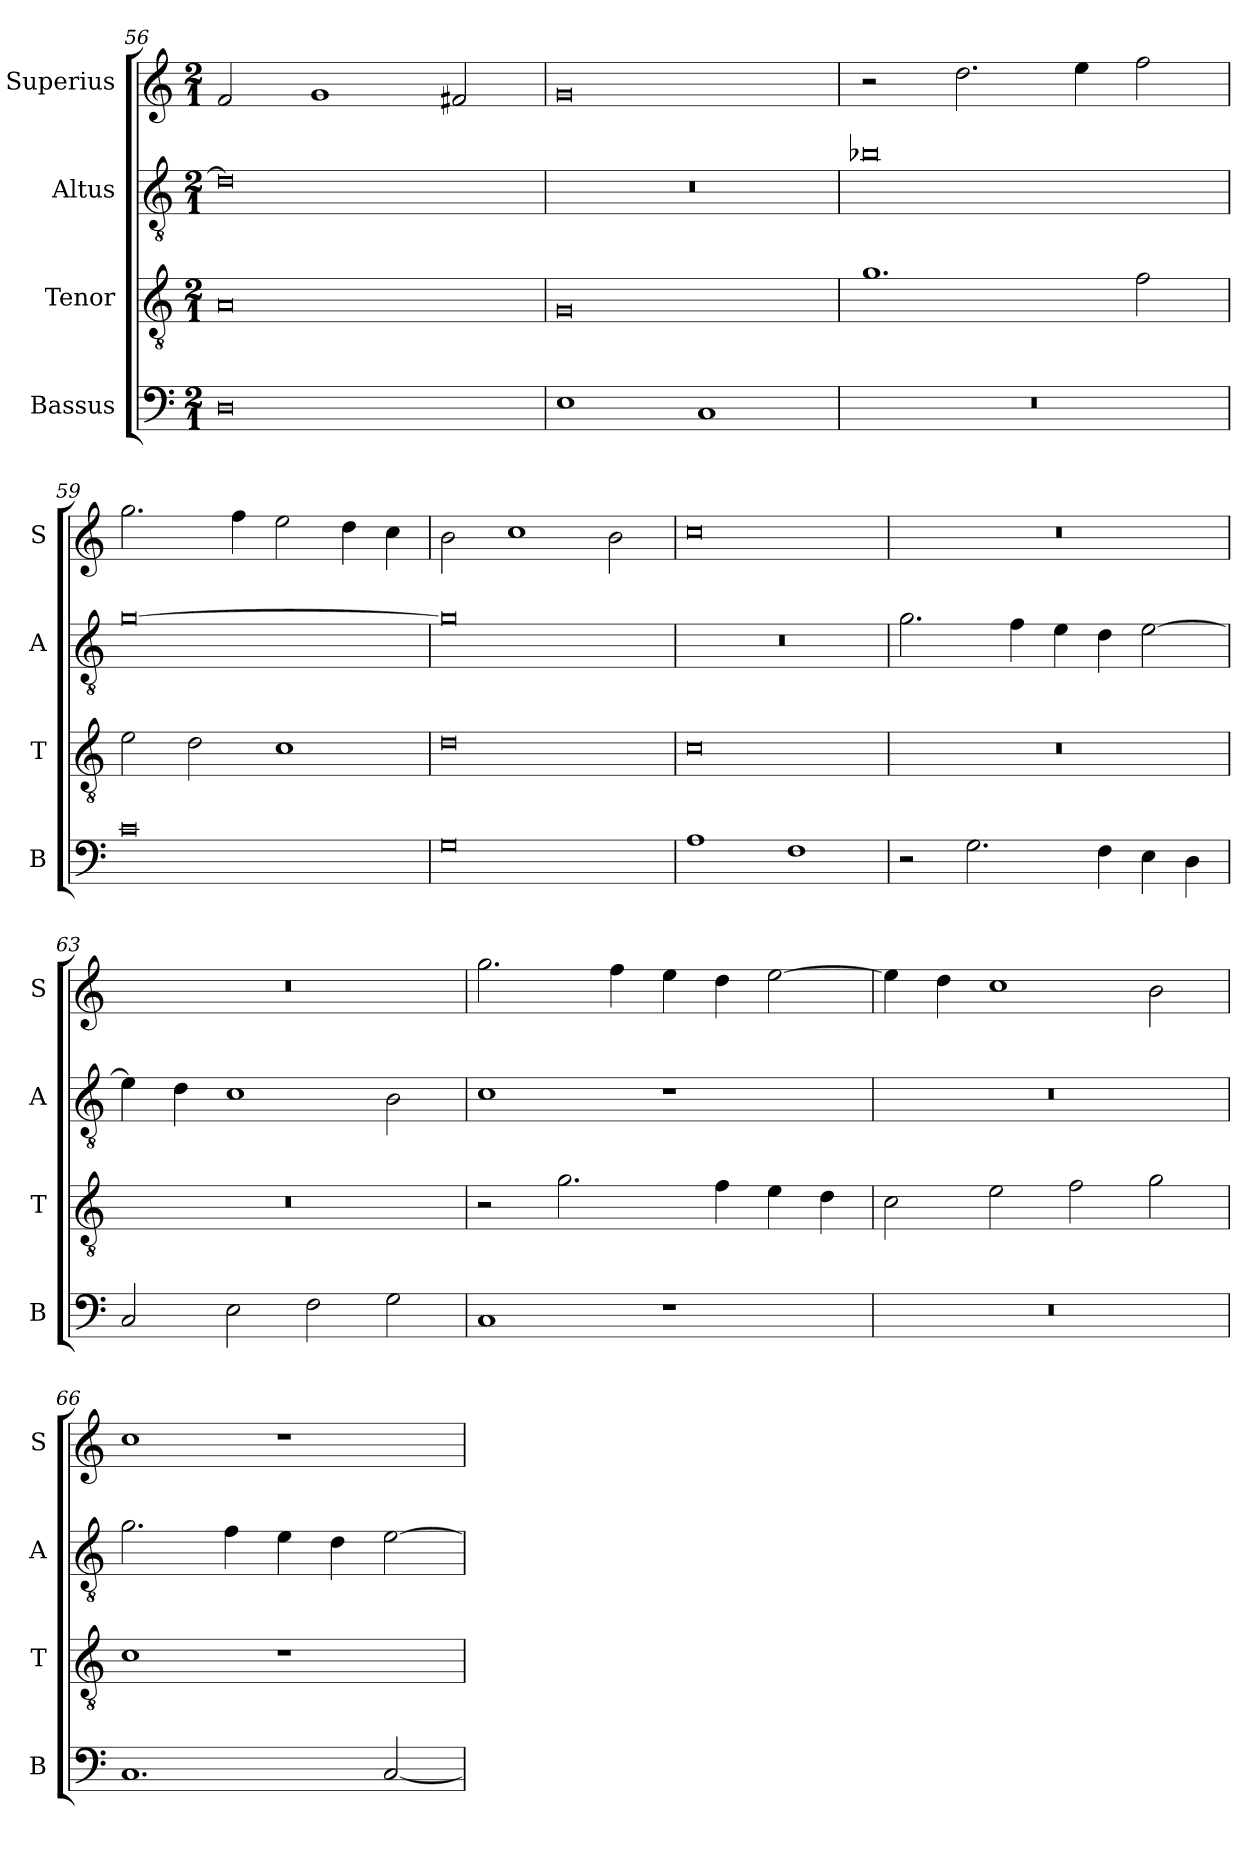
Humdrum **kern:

**kern	**kern	**kern	**kern
*part4	*part3	*part2	*part1
*staff4	*staff3	*staff2	*staff1
*I"Bassus	*I"Tenor	*I"Altus	*I"Superius
*I'B	*I'T	*I'A	*I'S
*clefF4	*clefGv2	*clefGv2	*clefG2
*k[]	*k[]	*k[]	*k[]
*M2/1	*M2/1	*M2/1	*M2/1
=56	=56	=56	=56
0D	0A	0d]	2f/
.	.	.	1g
.	.	.	2f#X/
=57	=57	=57	=57
1E	0G	0r	0g
1C	.	.	.
=58	=58	=58	=58
0r	1.g	0b-X	2r
.	.	.	2.dd\
.	.	.	4ee\
.	2f\	.	2ff\
=59	=59	=59	=59
0c	2e\	[0g	2.gg\
.	2d\	.	.
.	.	.	4ff\
.	1c	.	2ee\
.	.	.	4dd\
.	.	.	4cc\
=60	=60	=60	=60
0G	0d	0g]	2b\
.	.	.	1cc
.	.	.	2b\
=61	=61	=61	=61
1A	0c	0r	0cc
1F	.	.	.
=62	=62	=62	=62
2r	0r	2.g\	0r
2.G\	.	.	.
.	.	4f\	.
.	.	4e\	.
4F\	.	4d\	.
4E\	.	[2e\	.
4D\	.	.	.
=63	=63	=63	=63
2C/	0r	4e\]	0r
.	.	4d\	.
2E\	.	1c	.
2F\	.	.	.
2G\	.	2B\	.
=64	=64	=64	=64
1C	2r	1c	2.gg\
.	2.g\	.	.
.	.	.	4ff\
1r	.	1r	4ee\
.	4f\	.	4dd\
.	4e\	.	[2ee\
.	4d\	.	.
=65	=65	=65	=65
0r	2c\	0r	4ee\]
.	.	.	4dd\
.	2e\	.	1cc
.	2f\	.	.
.	2g\	.	2b\
=66	=66	=66	=66
1.C	1c	2.g\	1cc
.	.	4f\	.
.	1r	4e\	1r
.	.	4d\	.
[2C/	.	[2e\	.
=	=	=	=
*-	*-	*-	*-
